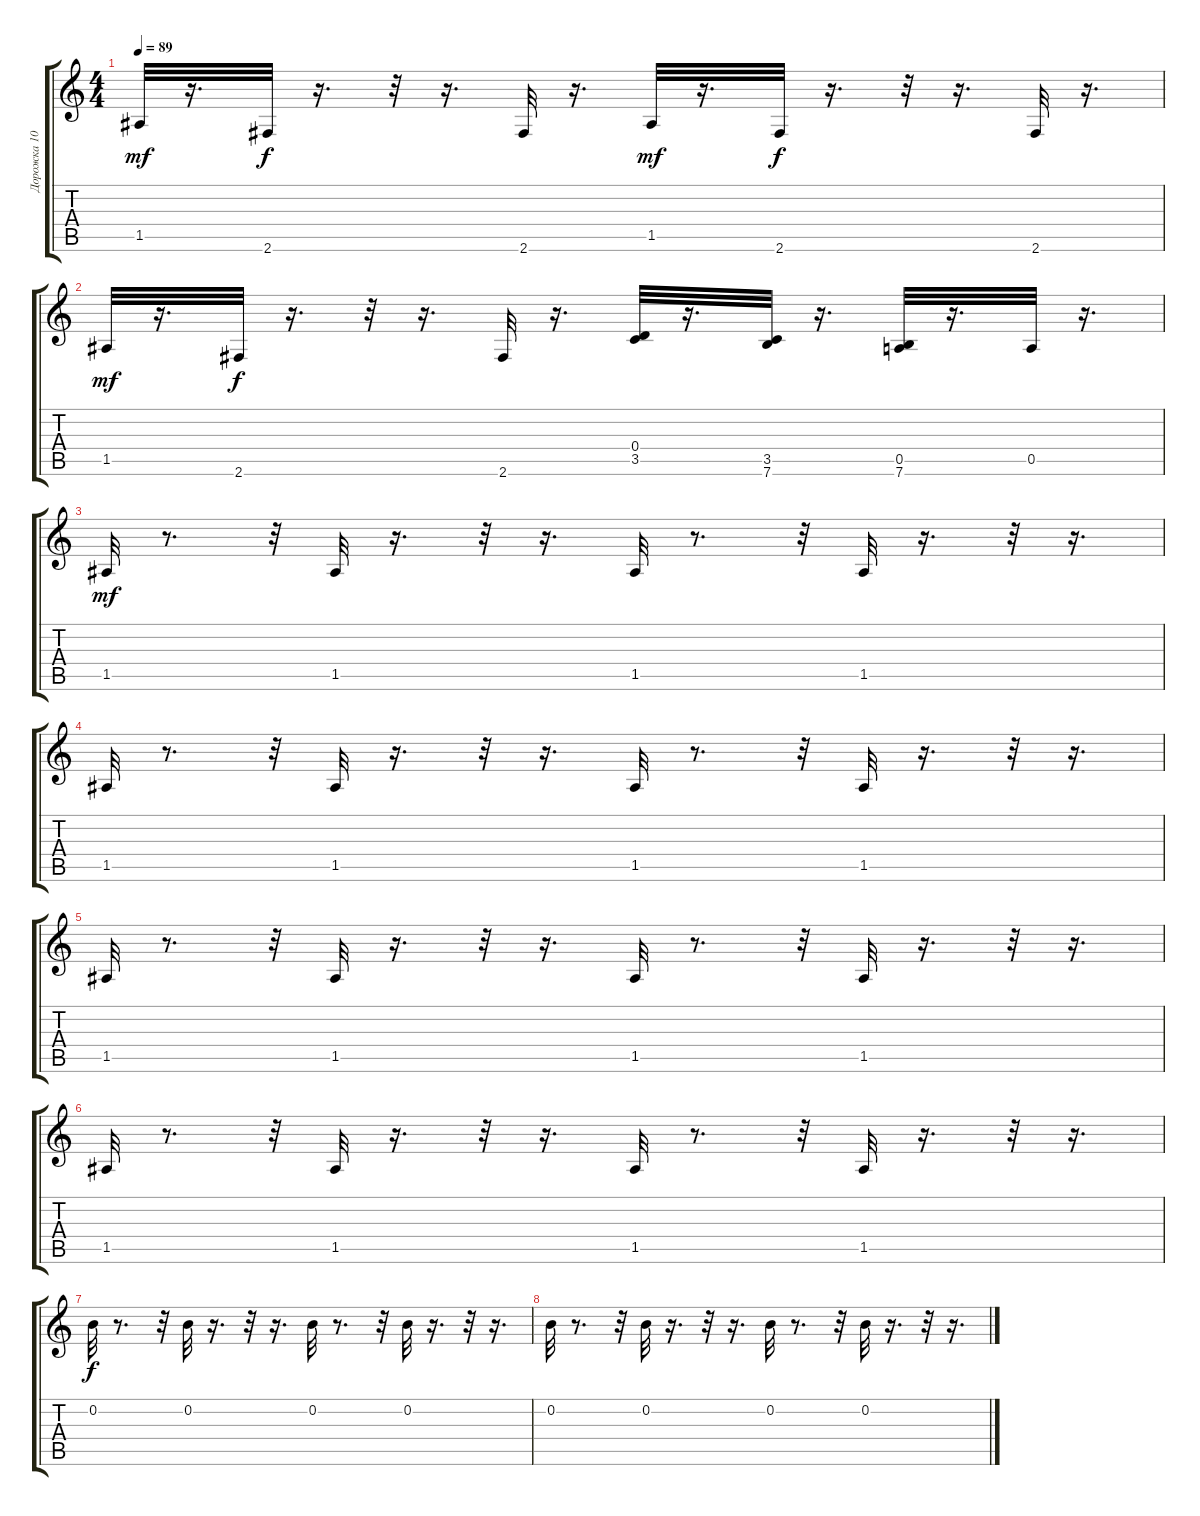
\track ("Дорожка 10" "Дорожка 10") {instrument acousticguitarnylon}
\staff {score tabs}
\tuning (E4 B3 G3 D3 A2 E2) {hide}
\ts (4 4)
\tempo 89
\clef g2
\ks c
1.5.32{dy mf} r.16{d} 2.6.32{dy f} r.16{d} r.32 r.16{d} 2.6.32 r.16{d} 1.5.32{dy mf} r.16{d} 2.6.32{dy f} r.16{d} r.32 r.16{d} 2.6.32 r.16{d} |
1.5.32{dy mf} r.16{d} 2.6.32{dy f} r.16{d} r.32 r.16{d} 2.6.32 r.16{d} (0.4 3.5).32 r.16{d} (3.5 7.6).32 r.16{d} (0.5 7.6).32 r.16{d} 0.5.32 r.16{d} |
1.5.32{dy mf} r.8{d} r.32 1.5.32 r.16{d} r.32 r.16{d} 1.5.32 r.8{d} r.32 1.5.32 r.16{d} r.32 r.16{d} |
1.5.32 r.8{d} r.32 1.5.32 r.16{d} r.32 r.16{d} 1.5.32 r.8{d} r.32 1.5.32 r.16{d} r.32 r.16{d} |
1.5.32 r.8{d} r.32 1.5.32 r.16{d} r.32 r.16{d} 1.5.32 r.8{d} r.32 1.5.32 r.16{d} r.32 r.16{d} |
1.5.32 r.8{d} r.32 1.5.32 r.16{d} r.32 r.16{d} 1.5.32 r.8{d} r.32 1.5.32 r.16{d} r.32 r.16{d} |
0.2.32{dy f} r.8{d} r.32 0.2.32 r.16{d} r.32 r.16{d} 0.2.32 r.8{d} r.32 0.2.32 r.16{d} r.32 r.16{d} |
0.2.32 r.8{d} r.32 0.2.32 r.16{d} r.32 r.16{d} 0.2.32 r.8{d} r.32 0.2.32 r.16{d} r.32 r.16{d}
